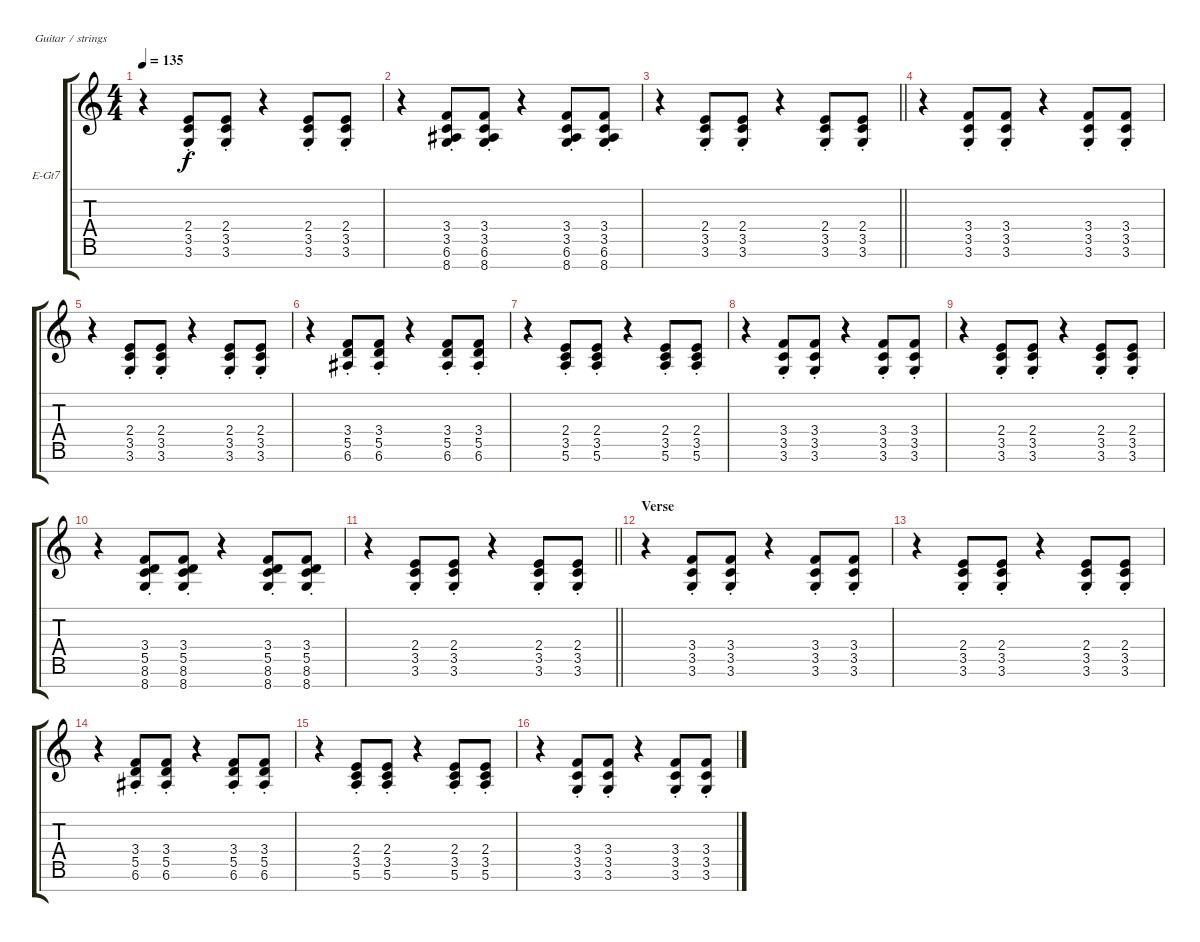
\bracketExtendMode groupsimilarinstruments
\firstSystemTrackNameOrientation horizontal
\otherSystemsTrackNameOrientation horizontal
\track ("Guitar II" "E-Gt7") {instrument overdrivenguitar}
\staff {score tabs}
\tuning (E4 B3 G3 D3 A2 E2 B1)
\ts (4 4)
\tempo 135
\clef g2
\ks c
r.4{dy f} (2.4{st} 3.5{st} 3.6{st}).8 (2.4{st} 3.5{st} 3.6{st}).8 r.4 (2.4{st} 3.5{st} 3.6{st}).8 (2.4{st} 3.5{st} 3.6{st}).8 |
r.4 (3.4{st} 3.5{st} 6.6{st} 8.7{st}).8 (3.4{st} 3.5{st} 6.6{st} 8.7{st}).8 r.4 (3.4{st} 3.5{st} 6.6{st} 8.7{st}).8 (3.4{st} 3.5{st} 6.6{st} 8.7{st}).8 |
\barLineRight lightlight
r.4 (2.4{st} 3.5{st} 3.6{st}).8 (2.4{st} 3.5{st} 3.6{st}).8 r.4 (2.4{st} 3.5{st} 3.6{st}).8 (2.4{st} 3.5{st} 3.6{st}).8 |
r.4 (3.4{st} 3.5{st} 3.6{st}).8 (3.4{st} 3.5{st} 3.6{st}).8 r.4 (3.4{st} 3.5{st} 3.6{st}).8 (3.4{st} 3.5{st} 3.6{st}).8 |
r.4 (2.4{st} 3.5{st} 3.6{st}).8 (2.4{st} 3.5{st} 3.6{st}).8 r.4 (2.4{st} 3.5{st} 3.6{st}).8 (2.4{st} 3.5{st} 3.6{st}).8 |
r.4 (3.4{st} 5.5{st} 6.6{st}).8 (3.4{st} 5.5{st} 6.6{st}).8 r.4 (3.4{st} 5.5{st} 6.6{st}).8 (3.4{st} 5.5{st} 6.6{st}).8 |
r.4 (2.4{st} 3.5{st} 5.6{st}).8 (2.4{st} 3.5{st} 5.6{st}).8 r.4 (2.4{st} 3.5{st} 5.6{st}).8 (2.4{st} 3.5{st} 5.6{st}).8 |
r.4 (3.4{st} 3.5{st} 3.6{st}).8 (3.4{st} 3.5{st} 3.6{st}).8 r.4 (3.4{st} 3.5{st} 3.6{st}).8 (3.4{st} 3.5{st} 3.6{st}).8 |
r.4 (2.4{st} 3.5{st} 3.6{st}).8 (2.4{st} 3.5{st} 3.6{st}).8 r.4 (2.4{st} 3.5{st} 3.6{st}).8 (2.4{st} 3.5{st} 3.6{st}).8 |
r.4 (3.4{st} 5.5{st} 8.6{st} 8.7{st}).8 (3.4{st} 5.5{st} 8.6{st} 8.7{st}).8 r.4 (3.4{st} 5.5{st} 8.6{st} 8.7{st}).8 (3.4{st} 5.5{st} 8.6{st} 8.7{st}).8 |
\barLineRight lightlight
r.4 (2.4{st} 3.5{st} 3.6{st}).8 (2.4{st} 3.5{st} 3.6{st}).8 r.4 (2.4{st} 3.5{st} 3.6{st}).8 (2.4{st} 3.5{st} 3.6{st}).8 |
\section ("" "Verse")
r.4 (3.4{st} 3.5{st} 3.6{st}).8 (3.4{st} 3.5{st} 3.6{st}).8 r.4 (3.4{st} 3.5{st} 3.6{st}).8 (3.4{st} 3.5{st} 3.6{st}).8 |
r.4 (2.4{st} 3.5{st} 3.6{st}).8 (2.4{st} 3.5{st} 3.6{st}).8 r.4 (2.4{st} 3.5{st} 3.6{st}).8 (2.4{st} 3.5{st} 3.6{st}).8 |
r.4 (3.4{st} 5.5{st} 6.6{st}).8 (3.4{st} 5.5{st} 6.6{st}).8 r.4 (3.4{st} 5.5{st} 6.6{st}).8 (3.4{st} 5.5{st} 6.6{st}).8 |
r.4 (2.4{st} 3.5{st} 5.6{st}).8 (2.4{st} 3.5{st} 5.6{st}).8 r.4 (2.4{st} 3.5{st} 5.6{st}).8 (2.4{st} 3.5{st} 5.6{st}).8 |
r.4 (3.4{st} 3.5{st} 3.6{st}).8 (3.4{st} 3.5{st} 3.6{st}).8 r.4 (3.4{st} 3.5{st} 3.6{st}).8 (3.4{st} 3.5{st} 3.6{st}).8
